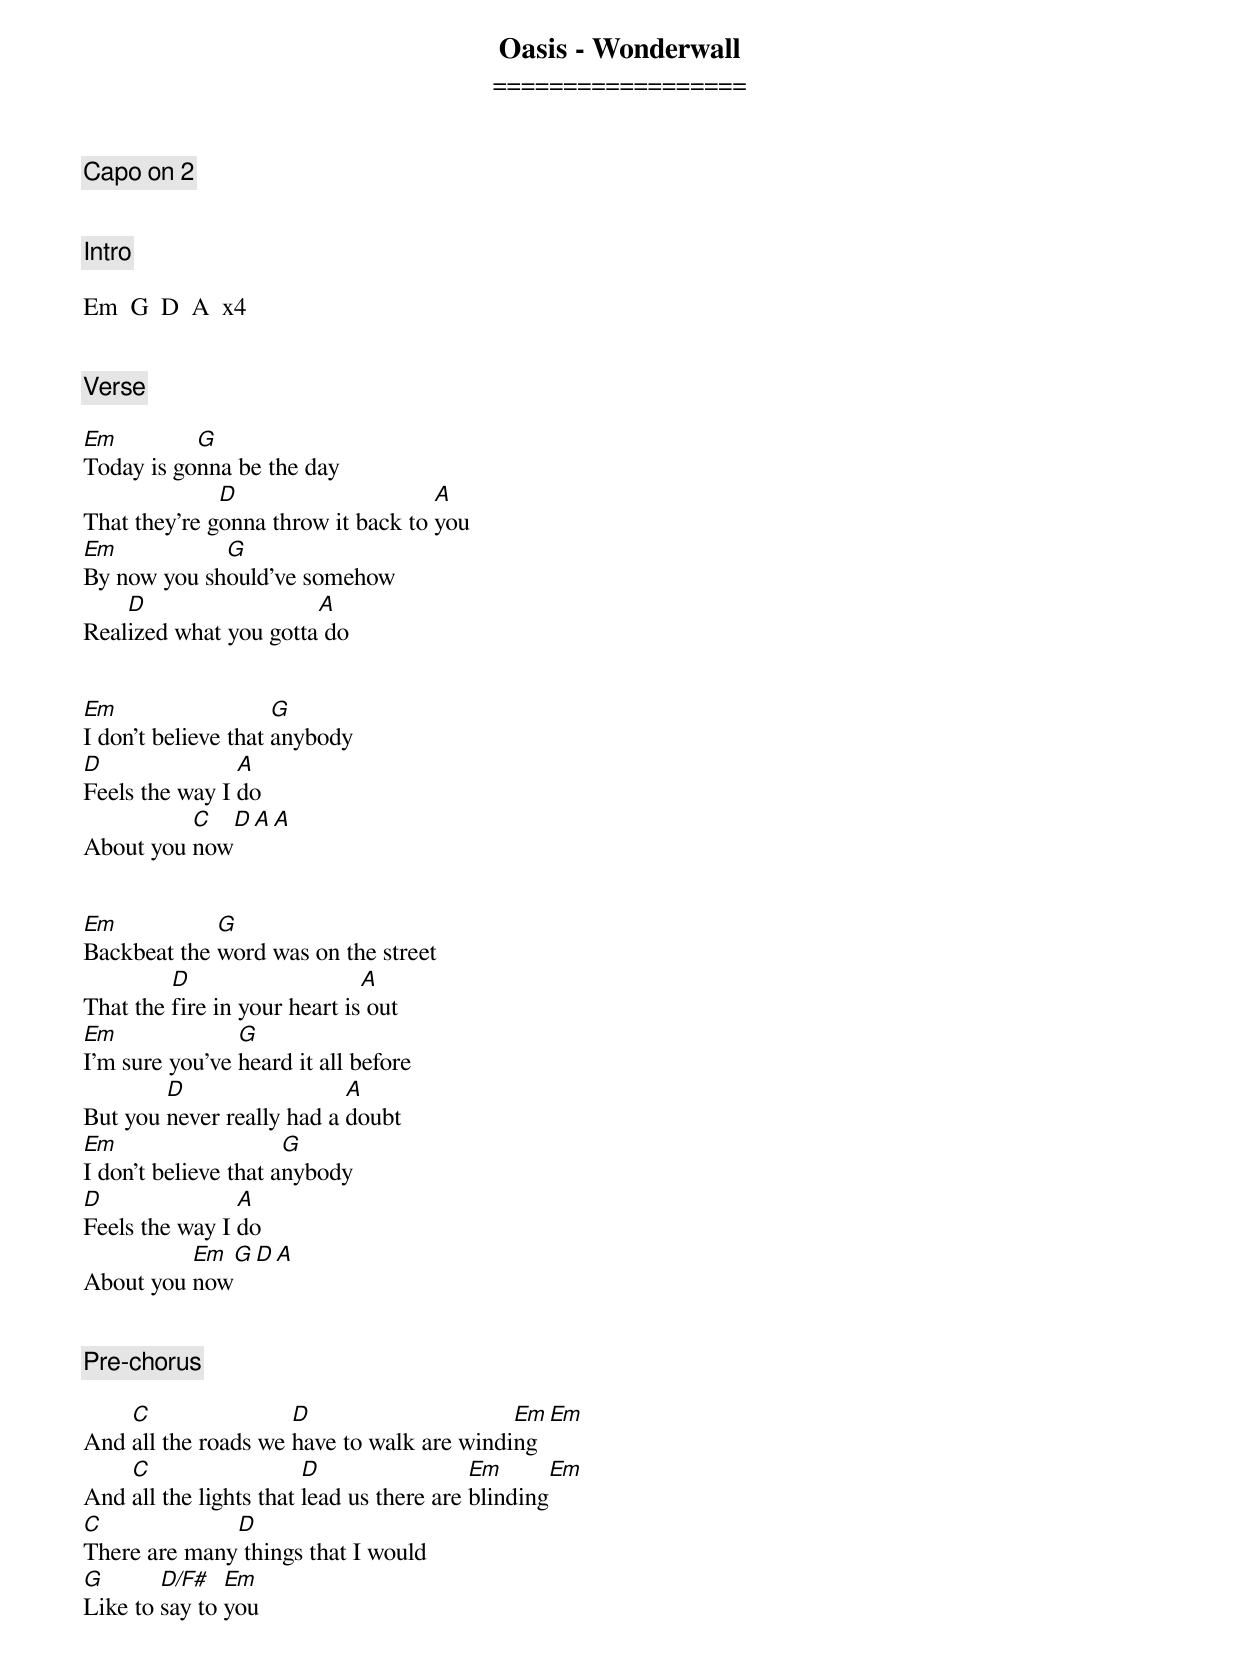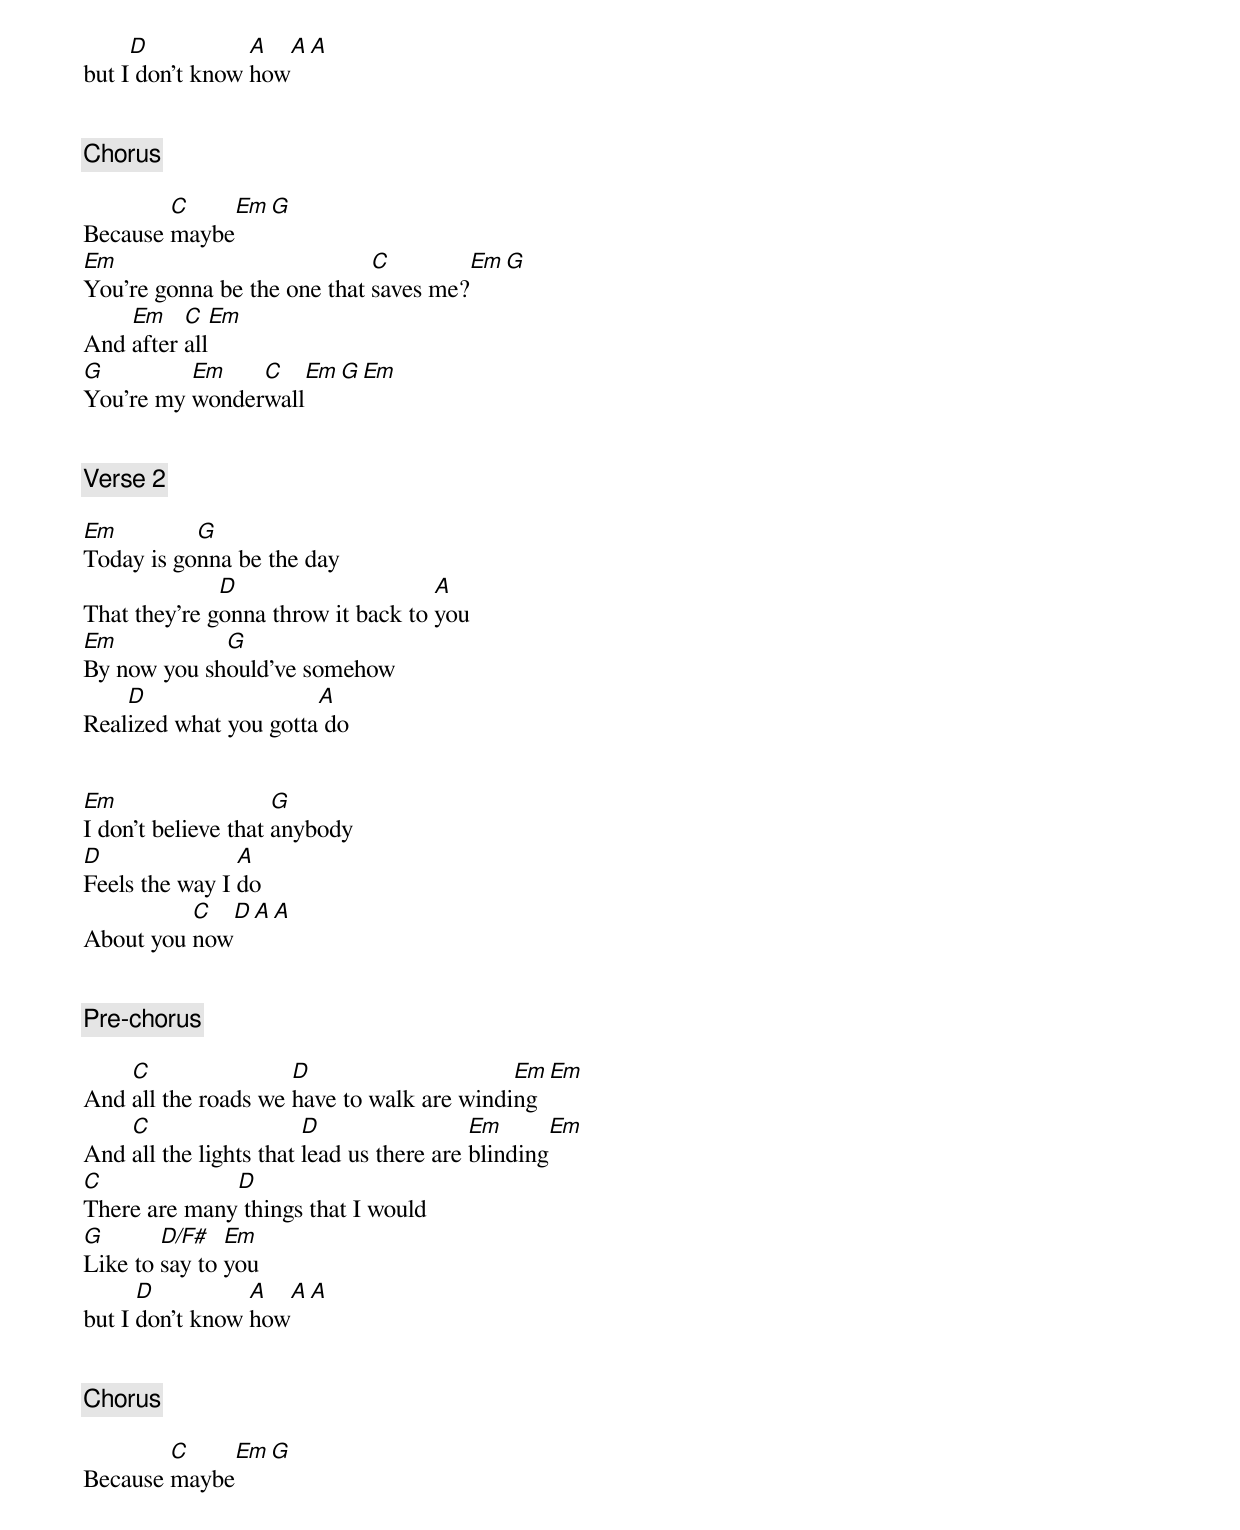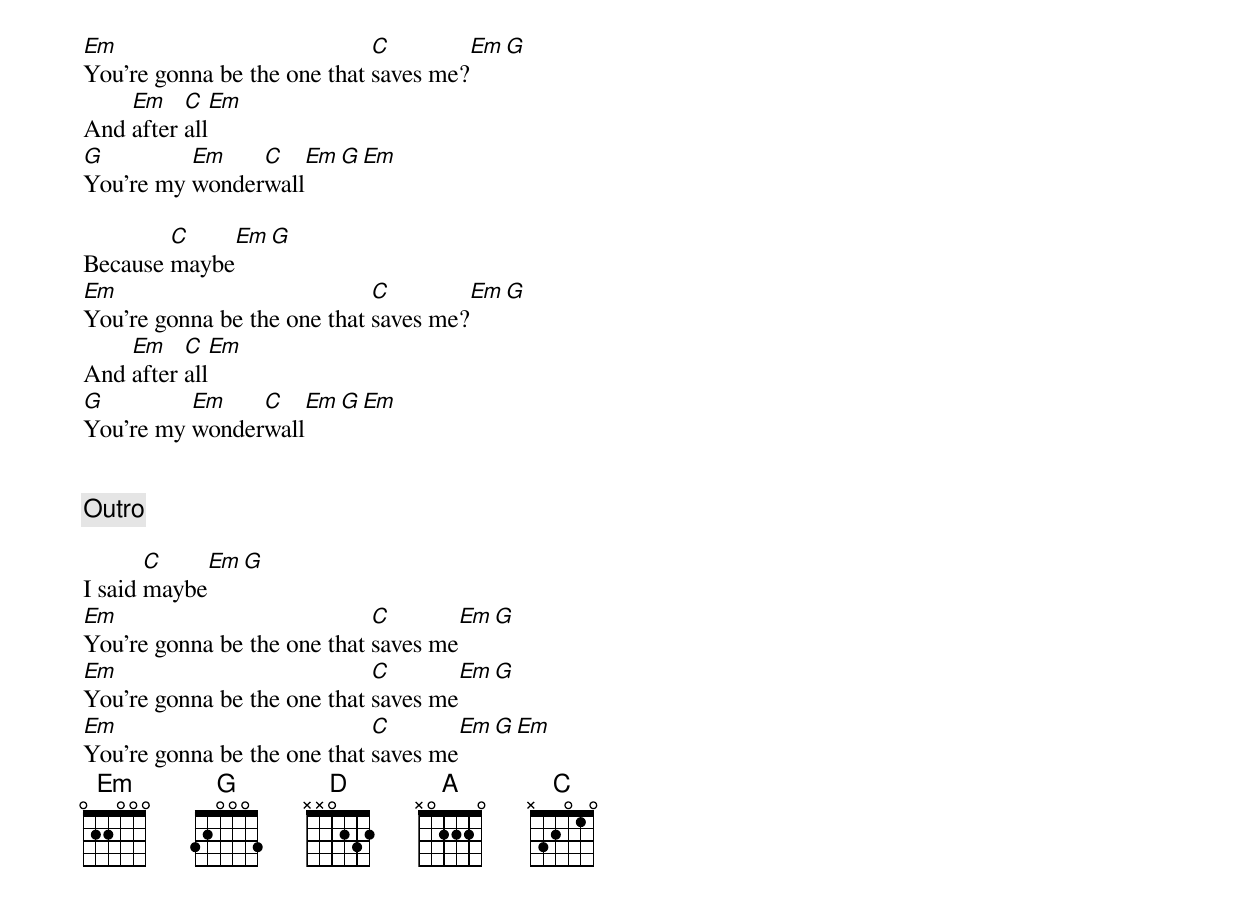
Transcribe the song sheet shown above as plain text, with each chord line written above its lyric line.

Oasis - Wonderwall
==================


Capo on 2


[Intro]

Em  G  D  A  x4


[Verse]

Em         G
Today is gonna be the day
              D                     A
That they're gonna throw it back to you
Em           G
By now you should've somehow
    D                  A
Realized what you gotta do


Em                   G
I don't believe that anybody
D               A
Feels the way I do
          C    D   A   A
About you now


Em           G
Backbeat the word was on the street
         D                    A
That the fire in your heart is out
Em              G
I'm sure you've heard it all before
        D                  A
But you never really had a doubt
Em                    G
I don't believe that anybody
D               A
Feels the way I do
          Em    G   D   A
About you now


[Pre-chorus]

    C                D                     Em     Em
And all the roads we have to walk are winding
    C                   D                 Em      Em
And all the lights that lead us there are blinding
C             D
There are many things that I would
G       D/F#   Em
Like to say to you
     D           A   A   A
but I don't know how


[Chorus]

        C     Em    G
Because maybe
Em                           C          Em   G
You're gonna be the one that saves me?
    Em    C    Em
And after all
G         Em    C    Em  G  Em
You're my wonderwall


[Verse 2]

Em         G
Today is gonna be the day
              D                     A
That they're gonna throw it back to you
Em           G
By now you should've somehow
    D                  A
Realized what you gotta do


Em                   G
I don't believe that anybody
D               A
Feels the way I do
          C     D   A   A
About you now


[Pre-chorus]

    C                D                     Em     Em
And all the roads we have to walk are winding
    C                   D                 Em      Em
And all the lights that lead us there are blinding
C             D
There are many things that I would
G       D/F#   Em
Like to say to you
      D          A   A   A
but I don't know how


[Chorus]

        C     Em    G
Because maybe
Em                           C          Em   G
You're gonna be the one that saves me?
    Em    C    Em
And after all
G         Em    C    Em  G  Em
You're my wonderwall

        C     Em    G
Because maybe
Em                           C          Em   G
You're gonna be the one that saves me?
    Em    C    Em
And after all
G         Em    C    Em  G  Em
You're my wonderwall


[Outro]

       C     Em    G
I said maybe
Em                           C          Em   G
You're gonna be the one that saves me
Em                           C          Em   G
You're gonna be the one that saves me
Em                           C          Em   G   Em
You're gonna be the one that saves me
